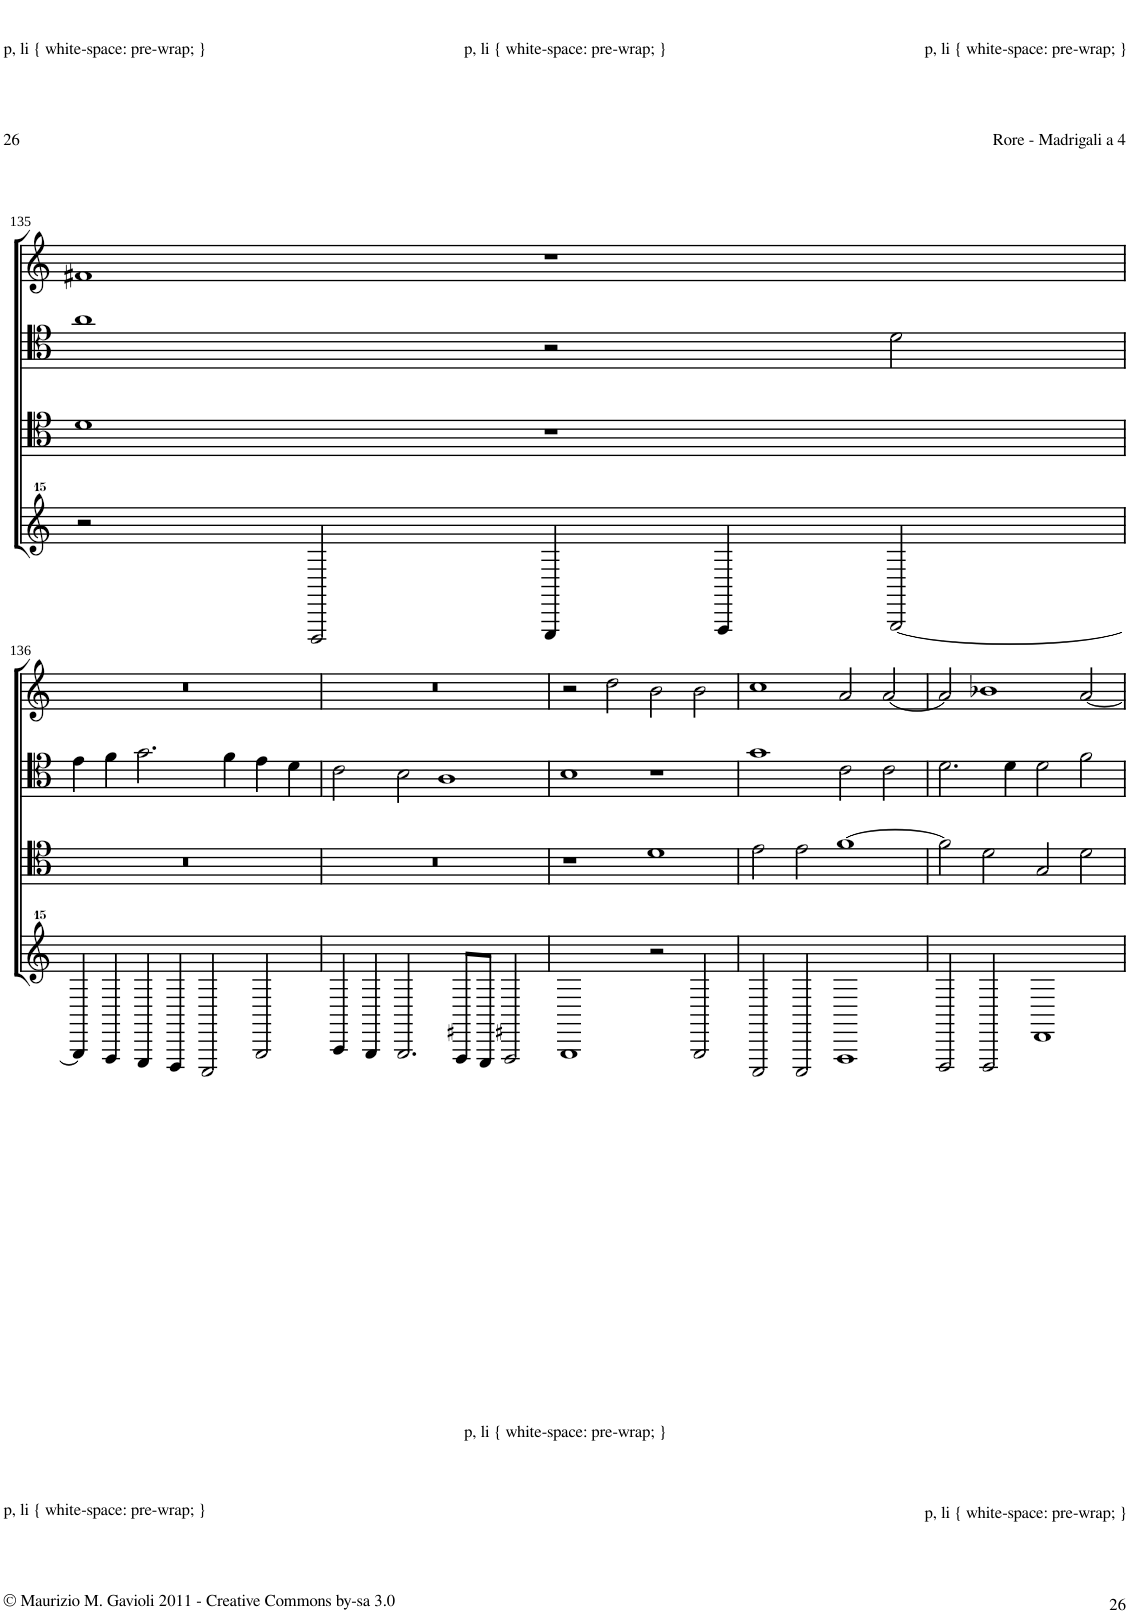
**kern	**kern	**kern	**kern
*part4	*part3	*part2	*part1
*staff4	*staff3	*staff2	*staff1
*I"Basso	*I"Tenore	*I"Alto	*I"Canto
!!LO:PB:g=z
*clefG^^2	*clefC4	*clefC4	*clefG2
*k[]	*k[]	*k[]	*k[]
*M4/2	*M4/2	*M4/2	*M4/2
*met(c|)	*met(c|)	*met(c|)	*met(c|)
=135	=135	=135	=135
2r	1d	1a	1f#X
2D/	.	.	.
4E/	1r	2r	1r
4F/	.	.	.
[2G/	.	2d\	.
!!LO:LB:g=z
=136	=136	=136	=136
4G/]	0r	4e\	0r
4F/	.	4f\	.
4E/	.	2.g\	.
4D/	.	.	.
2C/	.	.	.
.	.	4f\	.
2G/	.	4e\	.
.	.	4d\	.
=137	=137	=137	=137
4A/	0r	2c\	0r
4G/	.	.	.
2.G/	.	2B\	.
.	.	1A	.
8F#X/L	.	.	.
8E/J	.	.	.
2F#X/	.	.	.
=138	=138	=138	=138
1G	1r	1B	2r
.	.	.	2dd\
2r	1d	1r	2b\
2G/	.	.	2b\
=139	=139	=139	=139
2C/	2e\	1g	1cc
2C/	2e\	.	.
1F	[1f	2c\	2a/
.	.	2c\	[2a/
=140	=140	=140	=140
2D/	2f\]	2.d\	2a/]
2D/	2d\	.	1b-X
.	.	4d\	.
1d	2G/	2d\	.
.	2d\	2f\	[2a/
=	=	=	=
*-	*-	*-	*-
